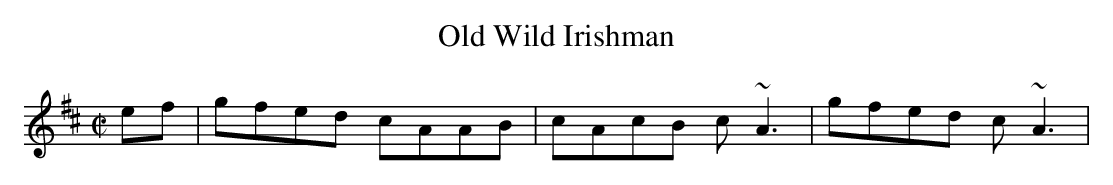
X:1
T:Old Wild Irishman
M:C|
L:1/8
K:D
ef|gfed cAAB|cAcB c~A3|gfed c~A3|...
